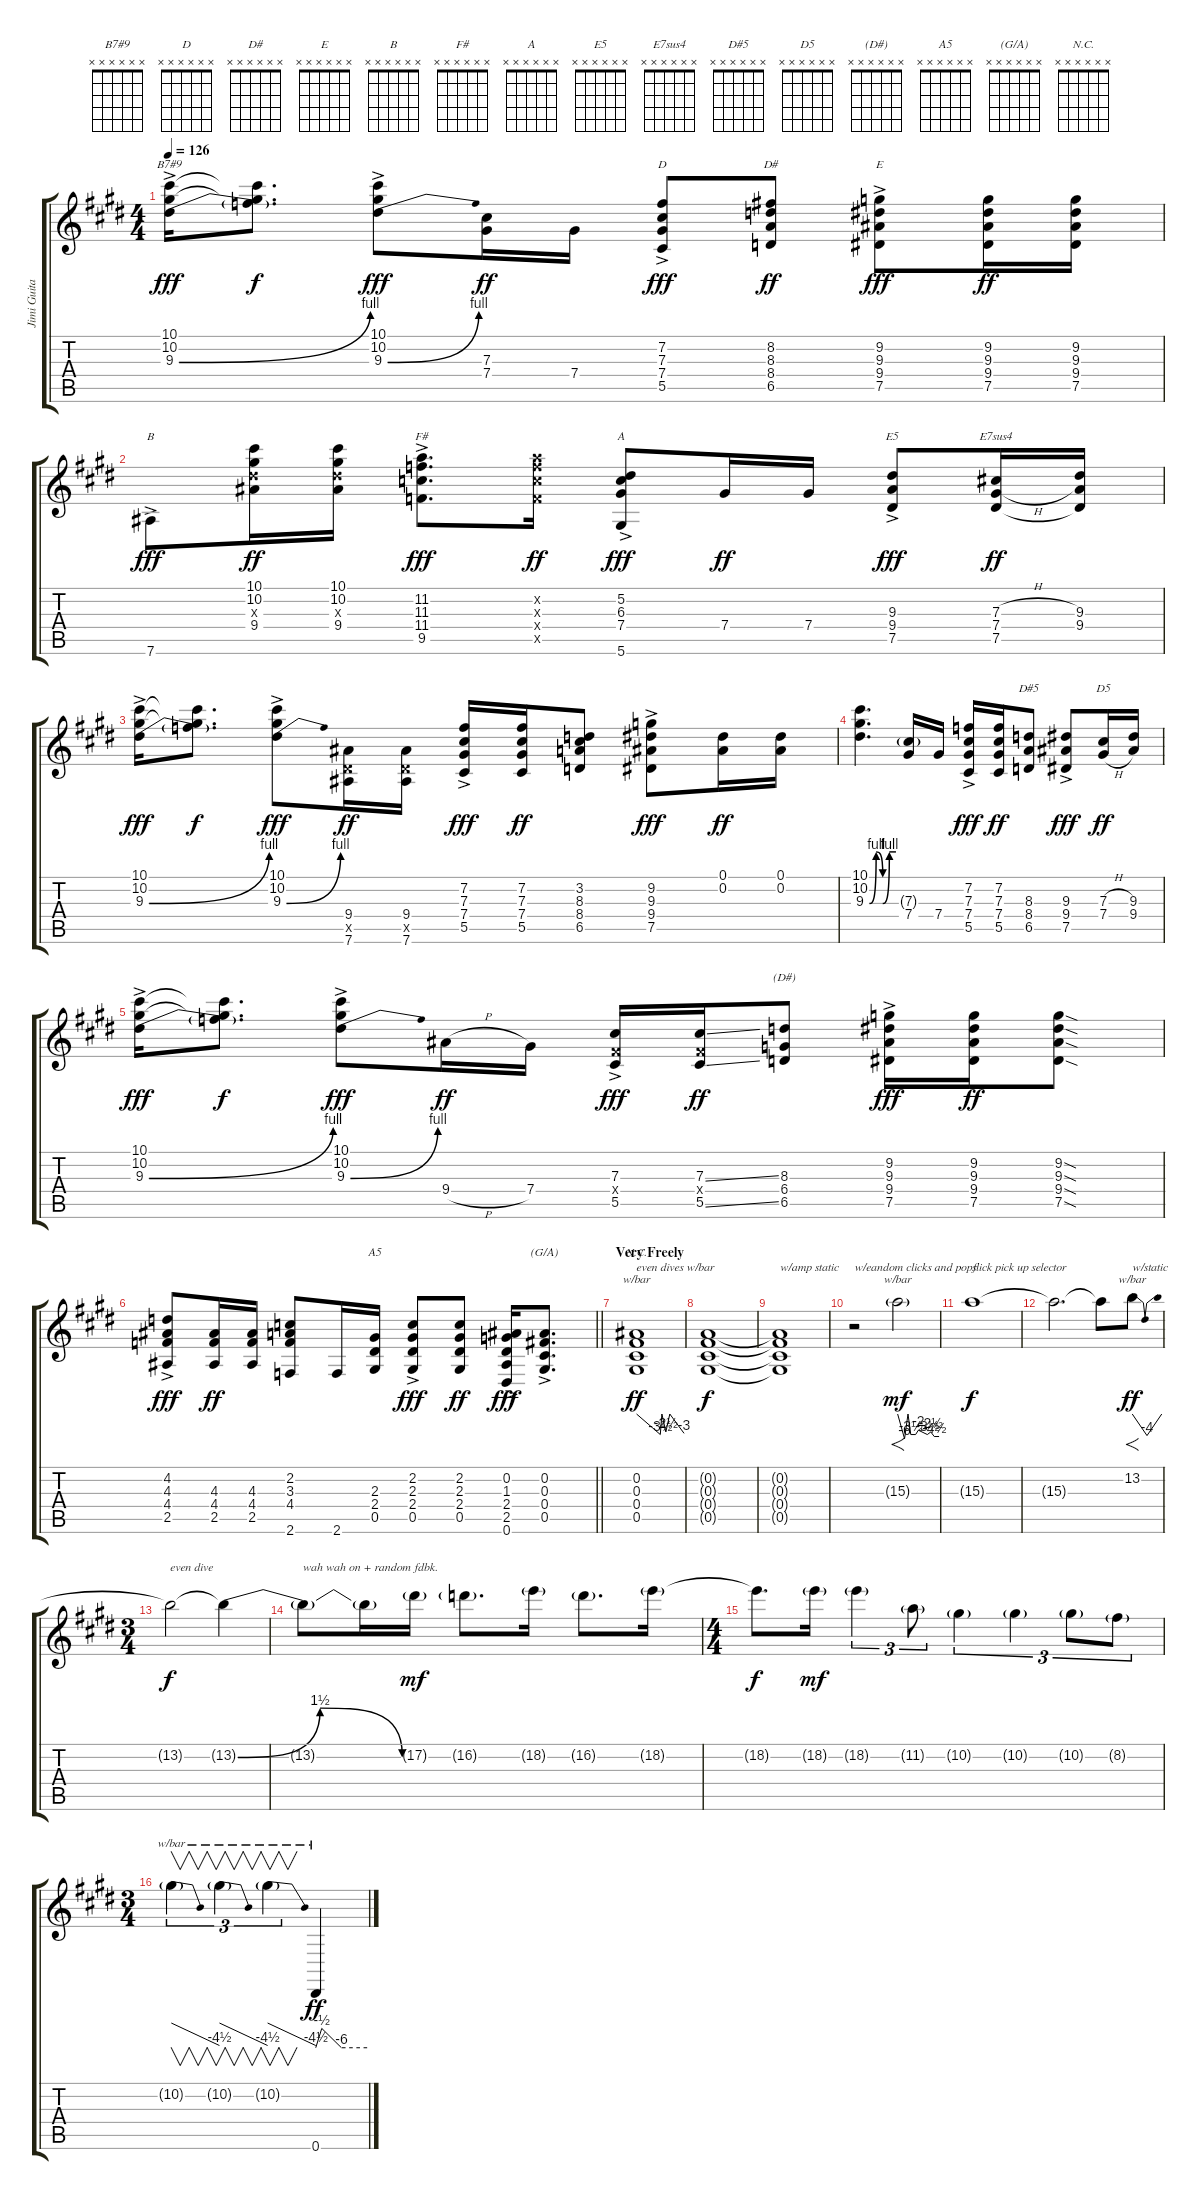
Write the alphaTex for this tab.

\track ("Jimi Guitar" "Jimi Guita") {instrument overdrivenguitar}
\staff {score tabs}
\tuning (Eb4 Bb3 Gb3 Db3 Ab2 Eb2) {hide}
\chord ("B7#9" x x x x x x)
\chord ("D" x x x x x x)
\chord ("D#" x x x x x x)
\chord ("E" x x x x x x)
\chord ("B" x x x x x x)
\chord ("F#" x x x x x x)
\chord ("A" x x x x x x)
\chord ("E5" x x x x x x)
\chord ("E7sus4" x x x x x x)
\chord ("D#5" x x x x x x)
\chord ("D5" x x x x x x)
\chord ("(D#)" x x x x x x)
\chord ("A5" x x x x x x)
\chord ("(G/A)" x x x x x x)
\chord ("N.C." x x x x x x)
\ts (4 4)
\tempo 126
\clef g2
\ks e
(10.1{ac} 10.2{ac} 9.3{be (bend 0 0 60 4) ac}).16{ch "B7#9" dy fff} (10.1{t} 10.2{t} 9.3{t}).8{d dy f} (10.1{ac} 10.2{ac} 9.3{be (bend 0 0 60 4) ac}).8{dy fff} (7.3 7.4).16{dy ff} 7.4.16 (7.2{ac} 7.3{ac} 7.4{ac} 5.5{ac}).8{ch "D" dy fff} (8.2 8.3 8.4 6.5).8{ch "D#" dy ff} (9.2{ac} 9.3{ac} 9.4{ac} 7.5{ac}).8{ch "E" dy fff} (9.2 9.3 9.4 7.5).16{dy ff} (9.2 9.3 9.4 7.5).16 |
7.6{ac}.8{ch "B" dy fff} (10.1 10.2 9.3{x} 9.4).16{dy ff} (10.1 10.2 9.3{x} 9.4).16 (11.2{ac} 11.3{ac} 11.4{ac} 9.5{ac}).8{d ch "F#" dy fff} (11.2{x} 11.3{x} 11.4{x} 9.5{x}).16{dy ff} (5.2{ac} 6.3{ac} 7.4{ac} 5.6{ac}).8{ch "A" dy fff} 7.4.16{dy ff} 7.4.16 (9.3{ac} 9.4{ac} 7.5{ac}).8{ch "E5" dy fff} (7.3{h} 7.4{h} 7.5).16{ch "E7sus4" dy ff} (9.3 9.4 7.5{t}).16 |
(10.1{ac} 10.2{ac} 9.3{be (bend 0 0 60 4) ac}).16{dy fff} (10.1{t} 10.2{t} 9.3{t}).8{d dy f} (10.1{ac} 10.2{ac} 9.3{be (bend 0 0 60 4) ac}).8{dy fff} (9.4 7.5{x} 7.6).16{dy ff} (9.4 7.5{x} 7.6).16 (7.2{ac} 7.3{ac} 7.4{ac} 5.5{ac}).16{dy fff} (7.2 7.3 7.4 5.5).16{dy ff} (3.2 8.3 8.4 6.5).8 (9.2{ac} 9.3{ac} 9.4{ac} 7.5{ac}).8{dy fff} (0.1 0.2).16{dy ff} (0.1 0.2).16 |
(10.1 10.2 9.3{be (custom 0 0 15 4 30 0 45 4 60 4)}).4{d} (7.3{g} 7.4).16 7.4.16 (7.2{ac} 7.3{ac} 7.4{ac} 5.5{ac}).16{dy fff} (7.2 7.3 7.4 5.5).16{dy ff} (8.3 8.4 6.5).8{ch "D#5"} (9.3{ac} 9.4{ac} 7.5{ac}).8{dy fff} (7.3{h} 7.4{h}).16{ch "D5" dy ff} (9.3 9.4).16 |
(10.1{ac} 10.2{ac} 9.3{be (bend 0 0 60 4) ac}).16{dy fff} (10.1{t} 10.2{t} 9.3{t}).8{d dy f} (10.1{ac} 10.2{ac} 9.3{be (bend 0 0 60 4) ac}).8{dy fff} 9.4{h}.16{dy ff} 7.4.16 (7.3{ac} 5.4{ac x} 5.5{ac}).16{dy fff} (7.3{ss} 5.4{x} 5.5{ss}).16{dy ff} (8.3 6.4 6.5).8{ch "(D#)"} (9.2{ac} 9.3{ac} 9.4{ac} 7.5{ac}).16{dy fff} (9.2 9.3 9.4 7.5).16{dy ff} (9.2{sod} 9.3{sod} 9.4{sod} 7.5{sod}).8 |
\barLineRight lightlight
(4.2{ac} 4.3{ac} 4.4{ac} 2.5{ac}).8{dy fff} (4.3 4.4 2.5).16{dy ff} (4.3 4.4 2.5).16 (2.2 3.3 4.4 2.6).8 2.6.16 (2.3 2.4 0.5).16{ch "A5"} (2.2{ac} 2.3{ac} 2.4{ac} 0.5{ac}).8{dy fff} (2.2 2.3 2.4 0.5).8{dy ff} (0.2{ac} 1.3{ac} 2.4{ac} 2.5{ac} 0.6{ac}).16{dy fff} (0.2{ac} 0.3{ac} 0.4{ac} 0.5{ac}).8{d ch "(G/A)"} |
\section ("" "Very Freely")
(0.2 0.3 0.4 0.5).1{tbe (custom default 0 0 30 -14 32 0 37 -10 42 0 60 -12) ch "N.C." txt "even dives w/bar" dy ff} |
(0.2{t} 0.3{t} 0.4{t} 0.5{t}).1{dy f} |
(0.2{t} 0.3{t} 0.4{t} 0.5{t}).1{txt "w/amp static"} |
r.2{txt "w/eandom clicks and pops"} 15.3{g}.2{f tbe (custom default 0 0 10 -24 15 0 19 -14 26 -14 30 -8 43 -14 48 -10 53 -18 60 -18) dy mf} |
15.3{t}.1{txt "flick pick up selector" dy f} |
15.3{t}.2{d} 15.3{t}.8 13.2.8{f tbe (dip default 0 0 45 -16 60 0) txt "w/static" dy ff} |
\ts (3 4)
13.2{t}.2{txt "even dive" dy f} 13.2{be (bendrelease 0 0 37 6 37 6 60 0) t}.4 |
13.2{t}.8{txt "wah wah on + random fdbk."} 13.2{t}.16 17.2{g}.16{dy mf} 16.2{g}.8{d} 18.2{g}.16 16.2{g}.8{d} 18.2{g}.16 |
\ts (4 4)
18.2{t}.8{d dy f} 18.2{g}.16{dy mf} 18.2{g}.4{tu (3 2)} 11.2{g}.8{tu (3 2)} 10.2{g}.4{tu (3 2)} 10.2{g}.4{tu (3 2)} 10.2{g}.8{tu (3 2)} 8.2{g}.8{tu (3 2)} |
\ts (3 4)
10.2{g}.4{v tu (3 2) tbe (dive default 0 0 60 -18)} 10.2{g}.4{v tu (3 2) tbe (dive default 0 0 60 -18)} 10.2{g}.4{v tu (3 2) tbe (dive default 0 0 60 -18)} 0.6.4{tbe (custom default 0 -24 7 -2 30 -24 60 -24) dy ff}
